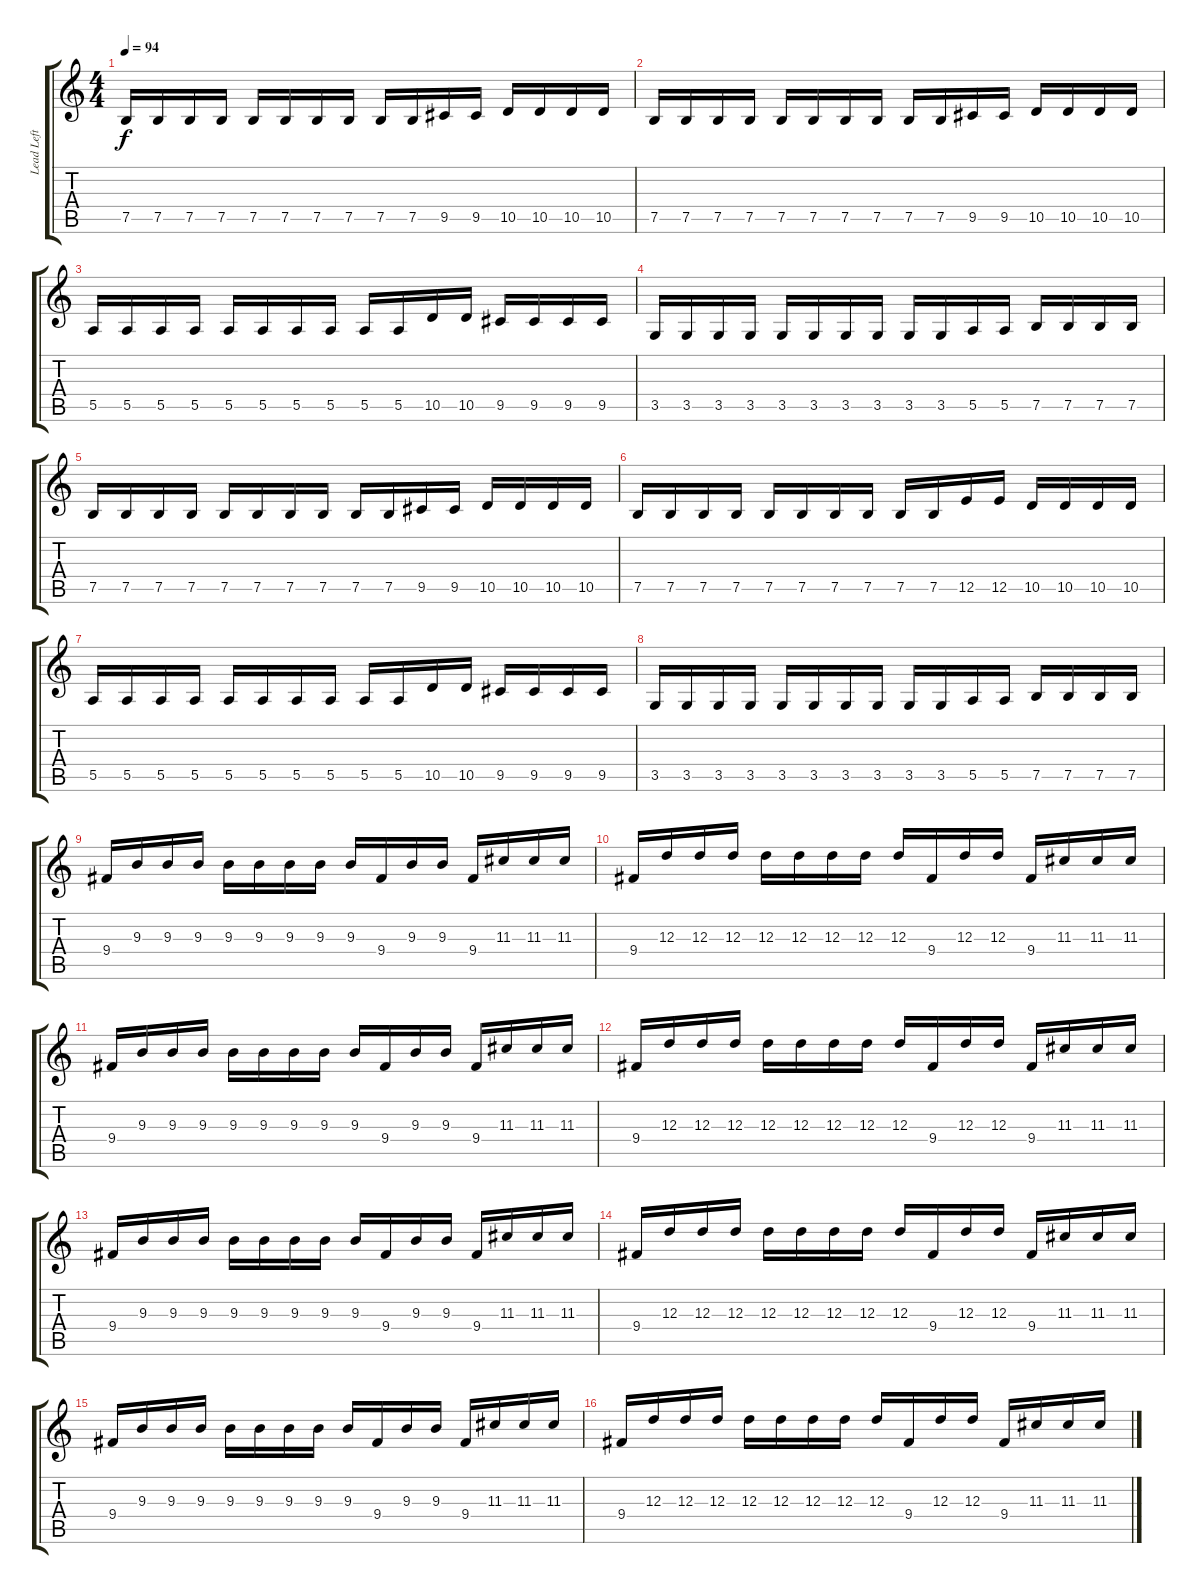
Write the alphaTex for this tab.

\track ("Lead Left" "Lead Left") {instrument overdrivenguitar}
\staff {score tabs}
\tuning (B3 Gb3 D3 A2 E2 B1) {hide}
\ts (4 4)
\tempo 94
\clef g2
\ks c
7.5.16{dy f} 7.5.16 7.5.16 7.5.16 7.5.16 7.5.16 7.5.16 7.5.16 7.5.16 7.5.16 9.5.16 9.5.16 10.5.16 10.5.16 10.5.16 10.5.16 |
7.5.16 7.5.16 7.5.16 7.5.16 7.5.16 7.5.16 7.5.16 7.5.16 7.5.16 7.5.16 9.5.16 9.5.16 10.5.16 10.5.16 10.5.16 10.5.16 |
5.5.16 5.5.16 5.5.16 5.5.16 5.5.16 5.5.16 5.5.16 5.5.16 5.5.16 5.5.16 10.5.16 10.5.16 9.5.16 9.5.16 9.5.16 9.5.16 |
3.5.16 3.5.16 3.5.16 3.5.16 3.5.16 3.5.16 3.5.16 3.5.16 3.5.16 3.5.16 5.5.16 5.5.16 7.5.16 7.5.16 7.5.16 7.5.16 |
7.5.16 7.5.16 7.5.16 7.5.16 7.5.16 7.5.16 7.5.16 7.5.16 7.5.16 7.5.16 9.5.16 9.5.16 10.5.16 10.5.16 10.5.16 10.5.16 |
7.5.16 7.5.16 7.5.16 7.5.16 7.5.16 7.5.16 7.5.16 7.5.16 7.5.16 7.5.16 12.5.16 12.5.16 10.5.16 10.5.16 10.5.16 10.5.16 |
5.5.16 5.5.16 5.5.16 5.5.16 5.5.16 5.5.16 5.5.16 5.5.16 5.5.16 5.5.16 10.5.16 10.5.16 9.5.16 9.5.16 9.5.16 9.5.16 |
3.5.16 3.5.16 3.5.16 3.5.16 3.5.16 3.5.16 3.5.16 3.5.16 3.5.16 3.5.16 5.5.16 5.5.16 7.5.16 7.5.16 7.5.16 7.5.16 |
9.4.16 9.3.16 9.3.16 9.3.16 9.3.16 9.3.16 9.3.16 9.3.16 9.3.16 9.4.16 9.3.16 9.3.16 9.4.16 11.3.16 11.3.16 11.3.16 |
9.4.16 12.3.16 12.3.16 12.3.16 12.3.16 12.3.16 12.3.16 12.3.16 12.3.16 9.4.16 12.3.16 12.3.16 9.4.16 11.3.16 11.3.16 11.3.16 |
9.4.16 9.3.16 9.3.16 9.3.16 9.3.16 9.3.16 9.3.16 9.3.16 9.3.16 9.4.16 9.3.16 9.3.16 9.4.16 11.3.16 11.3.16 11.3.16 |
9.4.16 12.3.16 12.3.16 12.3.16 12.3.16 12.3.16 12.3.16 12.3.16 12.3.16 9.4.16 12.3.16 12.3.16 9.4.16 11.3.16 11.3.16 11.3.16 |
9.4.16 9.3.16 9.3.16 9.3.16 9.3.16 9.3.16 9.3.16 9.3.16 9.3.16 9.4.16 9.3.16 9.3.16 9.4.16 11.3.16 11.3.16 11.3.16 |
9.4.16 12.3.16 12.3.16 12.3.16 12.3.16 12.3.16 12.3.16 12.3.16 12.3.16 9.4.16 12.3.16 12.3.16 9.4.16 11.3.16 11.3.16 11.3.16 |
9.4.16 9.3.16 9.3.16 9.3.16 9.3.16 9.3.16 9.3.16 9.3.16 9.3.16 9.4.16 9.3.16 9.3.16 9.4.16 11.3.16 11.3.16 11.3.16 |
9.4.16 12.3.16 12.3.16 12.3.16 12.3.16 12.3.16 12.3.16 12.3.16 12.3.16 9.4.16 12.3.16 12.3.16 9.4.16 11.3.16 11.3.16 11.3.16
